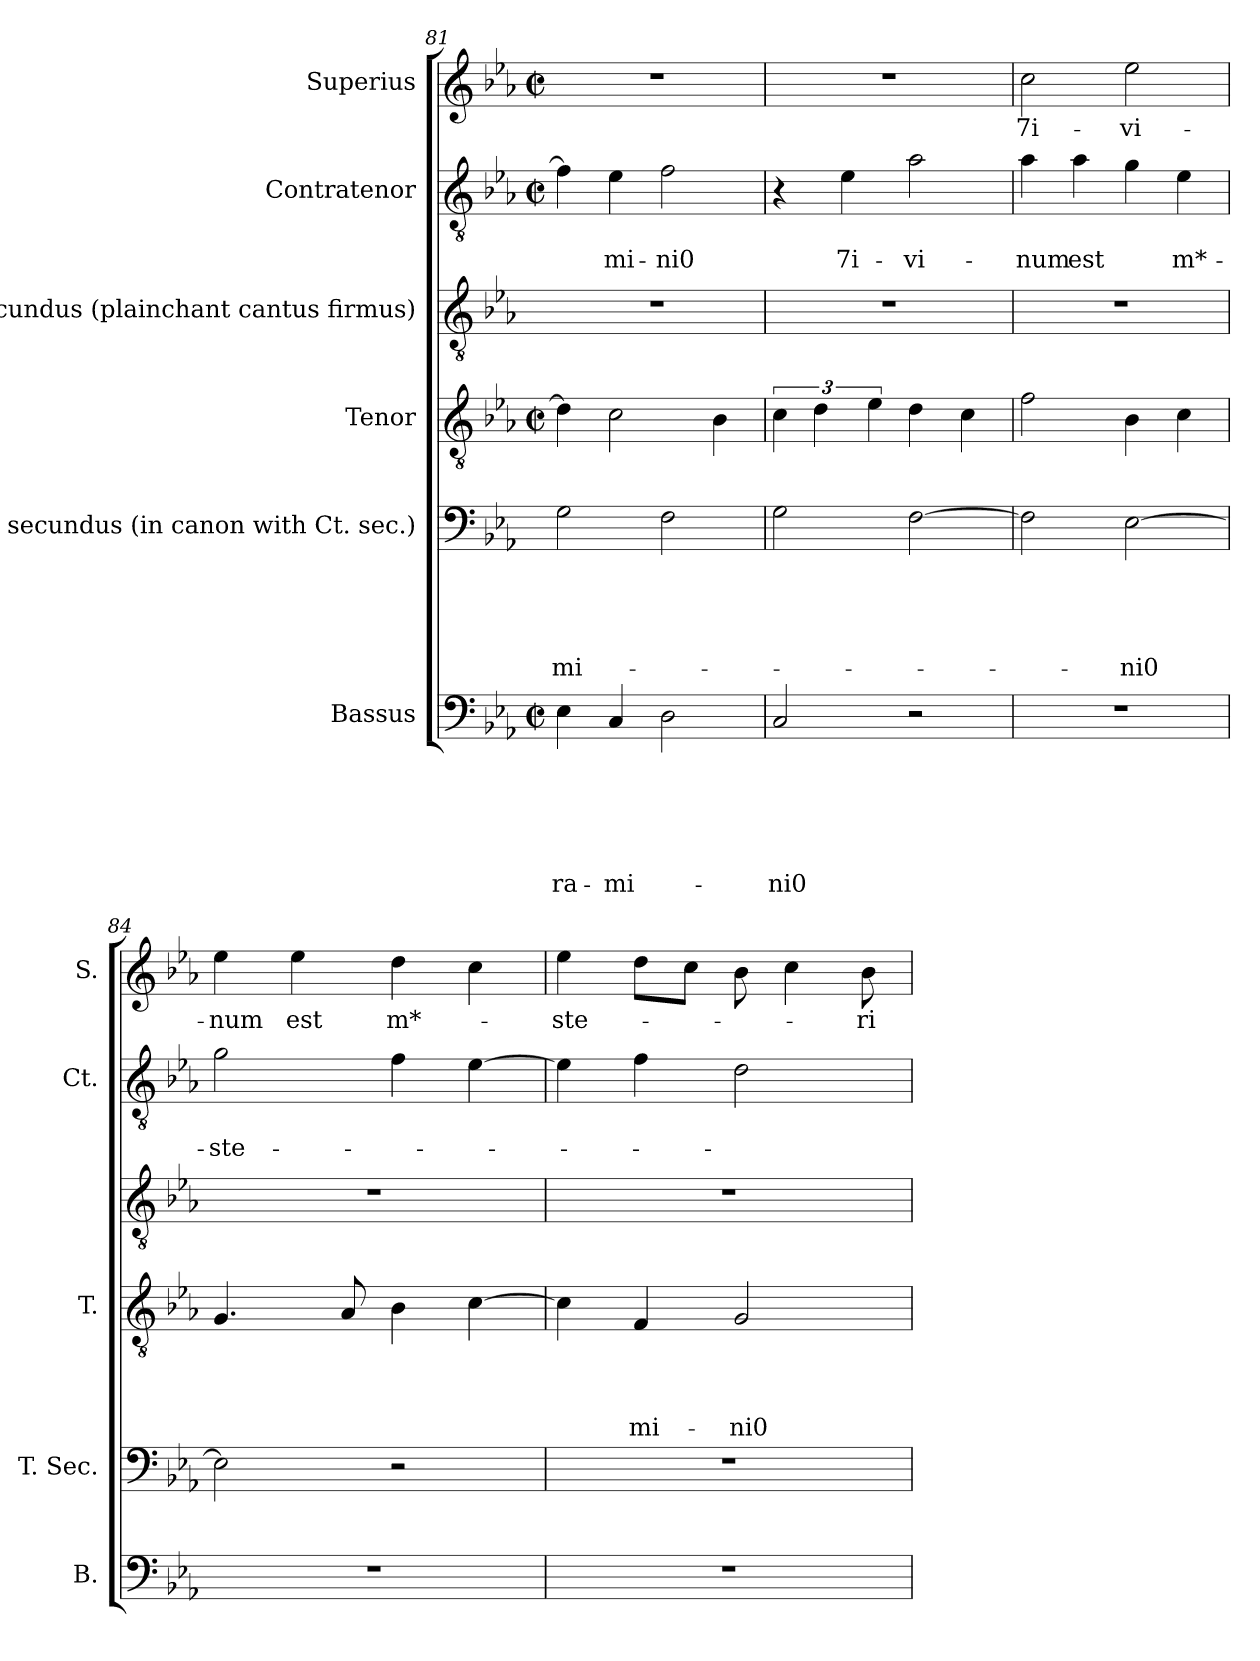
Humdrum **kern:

**kern	**text	**text	**text	**text	**text	**text	**kern	**text	**text	**text	**text	**text	**kern	**text	**text	**text	**text	**kern	**kern	**text	**text	**kern	**text
*part6	*part6	*part6	*part6	*part6	*part6	*part6	*part5	*part5	*part5	*part5	*part5	*part5	*part4	*part4	*part4	*part4	*part4	*part3	*part2	*part2	*part2	*part1	*part1
*staff6	*staff6	*staff6	*staff6	*staff6	*staff6	*staff6	*staff5	*staff5	*staff5	*staff5	*staff5	*staff5	*staff4	*staff4	*staff4	*staff4	*staff4	*staff3	*staff2	*staff2	*staff2	*staff1	*staff1
*I"Bassus	*	*	*	*	*	*	*I"Tenor secundus (in canon with Ct. sec.)	*	*	*	*	*	*I"Tenor	*	*	*	*	*I"secundus (plainchant cantus firmus)	*I"Contratenor	*	*	*I"Superius	*
*I'B.	*	*	*	*	*	*	*I'T. Sec.	*	*	*	*	*	*I'T.	*	*	*	*	*	*I'Ct.	*	*	*I'S.	*
!!LO:PB:g=z
*clefF4	*	*	*	*	*	*	*clefF4	*	*	*	*	*	*clefGv2	*	*	*	*	*clefGv2	*clefGv2	*	*	*clefG2	*
*k[b-e-a-]	*	*	*	*	*	*	*k[b-e-a-]	*	*	*	*	*	*k[b-e-a-]	*	*	*	*	*k[b-e-a-]	*k[b-e-a-]	*	*	*k[b-e-a-]	*
*E-:	*	*	*	*	*	*	*E-:	*	*	*	*	*	*E-:	*	*	*	*	*E-:	*E-:	*	*	*E-:	*
*M2/2	*	*	*	*	*	*	*	*	*	*	*	*	*M2/2	*	*	*	*	*	*M2/2	*	*	*M2/2	*
*met(c|)	*	*	*	*	*	*	*	*	*	*	*	*	*met(c|)	*	*	*	*	*	*met(c|)	*	*	*met(c|)	*
=81	=81	=81	=81	=81	=81	=81	=81	=81	=81	=81	=81	=81	=81	=81	=81	=81	=81	=81	=81	=81	=81	=81	=81
!	!	!	!	!	!	!LO:LY:b	!	!	!	!	!	!LO:LY:b	!	!	!	!	!	!	!	!	!	!	!
4E-\	.	.	.	.	.	-ra-	2G\	.	.	.	.	-mi-	4d\]	.	.	.	.	1r	4f\]	.	.	1r	.
!	!	!	!	!	!	!LO:LY:b	!	!	!	!	!	!	!	!	!	!	!	!	!	!	!LO:LY:b	!	!
4C/	.	.	.	.	.	-mi-	.	.	.	.	.	.	2c\	.	.	.	.	.	4e-\	.	-mi-	.	.
!	!	!	!	!	!	!	!	!	!	!	!	!	!	!	!	!	!	!	!	!	!LO:LY:b	!	!
2D\	.	.	.	.	.	.	2F\	.	.	.	.	.	.	.	.	.	.	.	2f\	.	-ni0	.	.
.	.	.	.	.	.	.	.	.	.	.	.	.	4B-\	.	.	.	.	.	.	.	.	.	.
=82	=82	=82	=82	=82	=82	=82	=82	=82	=82	=82	=82	=82	=82	=82	=82	=82	=82	=82	=82	=82	=82	=82	=82
!	!	!	!	!	!	!LO:LY:b	!	!	!	!	!	!	!	!	!	!	!	!	!	!	!	!	!
2C/	.	.	.	.	.	-ni0	2G\	.	.	.	.	.	6c\	.	.	.	.	1r	4r	.	.	1r	.
.	.	.	.	.	.	.	.	.	.	.	.	.	6d\	.	.	.	.	.	.	.	.	.	.
!	!	!	!	!	!	!	!	!	!	!	!	!	!	!	!	!	!	!	!	!	!LO:LY:b	!	!
.	.	.	.	.	.	.	.	.	.	.	.	.	.	.	.	.	.	.	4e-\	.	7i-	.	.
.	.	.	.	.	.	.	.	.	.	.	.	.	6e-\	.	.	.	.	.	.	.	.	.	.
!	!	!	!	!	!	!	!	!	!	!	!	!	!	!	!	!	!	!	!	!	!LO:LY:b	!	!
2r	.	.	.	.	.	.	[>2F\	.	.	.	.	.	4d\	.	.	.	.	.	2a-\	.	-vi-	.	.
.	.	.	.	.	.	.	.	.	.	.	.	.	4c\	.	.	.	.	.	.	.	.	.	.
=83	=83	=83	=83	=83	=83	=83	=83	=83	=83	=83	=83	=83	=83	=83	=83	=83	=83	=83	=83	=83	=83	=83	=83
!	!	!	!	!	!	!	!	!	!	!	!	!	!	!	!	!	!	!	!	!	!LO:LY:b	!	!LO:LY:b
1r	.	.	.	.	.	.	2F\]	.	.	.	.	.	2f\	.	.	.	.	1r	4a-\	.	-num	2cc\	7i-
!	!	!	!	!	!	!	!	!	!	!	!	!	!	!	!	!	!	!	!	!	!LO:LY:b	!	!
.	.	.	.	.	.	.	.	.	.	.	.	.	.	.	.	.	.	.	4a-\	.	est	.	.
!	!	!	!	!	!	!	!	!	!	!	!	!LO:LY:b	!	!	!	!	!	!	!	!	!	!	!LO:LY:b
.	.	.	.	.	.	.	[>2E-\	.	.	.	.	-ni0	4B-\	.	.	.	.	.	4g\	.	.	2ee-\	-vi-
!	!	!	!	!	!	!	!	!	!	!	!	!	!	!	!	!	!	!	!	!	!LO:LY:b	!	!
.	.	.	.	.	.	.	.	.	.	.	.	.	4c\	.	.	.	.	.	4e-\	.	m*-	.	.
=84	=84	=84	=84	=84	=84	=84	=84	=84	=84	=84	=84	=84	=84	=84	=84	=84	=84	=84	=84	=84	=84	=84	=84
!	!	!	!	!	!	!	!	!	!	!	!	!	!	!	!	!	!	!	!	!	!LO:LY:b	!	!LO:LY:b
1r	.	.	.	.	.	.	2E-\]	.	.	.	.	.	4.G/	.	.	.	.	1r	2g\	.	-ste-	4ee-\	-num
!	!	!	!	!	!	!	!	!	!	!	!	!	!	!	!	!	!	!	!	!	!	!	!LO:LY:b
.	.	.	.	.	.	.	.	.	.	.	.	.	.	.	.	.	.	.	.	.	.	4ee-\	est
.	.	.	.	.	.	.	.	.	.	.	.	.	8A-/	.	.	.	.	.	.	.	.	.	.
!	!	!	!	!	!	!	!	!	!	!	!	!	!	!	!	!	!	!	!	!	!	!	!LO:LY:b
.	.	.	.	.	.	.	2r	.	.	.	.	.	4B-\	.	.	.	.	.	4f\	.	.	4dd\	m*-
.	.	.	.	.	.	.	.	.	.	.	.	.	[>4c\	.	.	.	.	.	[>4e-\	.	.	4cc\	.
=85	=85	=85	=85	=85	=85	=85	=85	=85	=85	=85	=85	=85	=85	=85	=85	=85	=85	=85	=85	=85	=85	=85	=85
!	!	!	!	!	!	!	!	!	!	!	!	!	!	!	!	!	!	!	!	!	!	!	!LO:LY:b
1r	.	.	.	.	.	.	1r	.	.	.	.	.	4c\]	.	.	.	.	1r	4e-\]	.	.	4ee-\	-ste-
!	!	!	!	!	!	!	!	!	!	!	!	!	!	!	!	!	!LO:LY:b	!	!	!	!	!	!
.	.	.	.	.	.	.	.	.	.	.	.	.	4F/	.	.	.	-mi-	.	4f\	.	.	8dd\L	.
.	.	.	.	.	.	.	.	.	.	.	.	.	.	.	.	.	.	.	.	.	.	8cc\J	.
!	!	!	!	!	!	!	!	!	!	!	!	!	!	!	!	!	!LO:LY:b	!	!	!	!	!	!
.	.	.	.	.	.	.	.	.	.	.	.	.	2G/	.	.	.	-ni0	.	2d\	.	.	8b-\	.
.	.	.	.	.	.	.	.	.	.	.	.	.	.	.	.	.	.	.	.	.	.	4cc\	.
!	!	!	!	!	!	!	!	!	!	!	!	!	!	!	!	!	!	!	!	!	!	!	!LO:LY:b
.	.	.	.	.	.	.	.	.	.	.	.	.	.	.	.	.	.	.	.	.	.	8b-\	-ri
=	=	=	=	=	=	=	=	=	=	=	=	=	=	=	=	=	=	=	=	=	=	=	=
*-	*-	*-	*-	*-	*-	*-	*-	*-	*-	*-	*-	*-	*-	*-	*-	*-	*-	*-	*-	*-	*-	*-	*-
